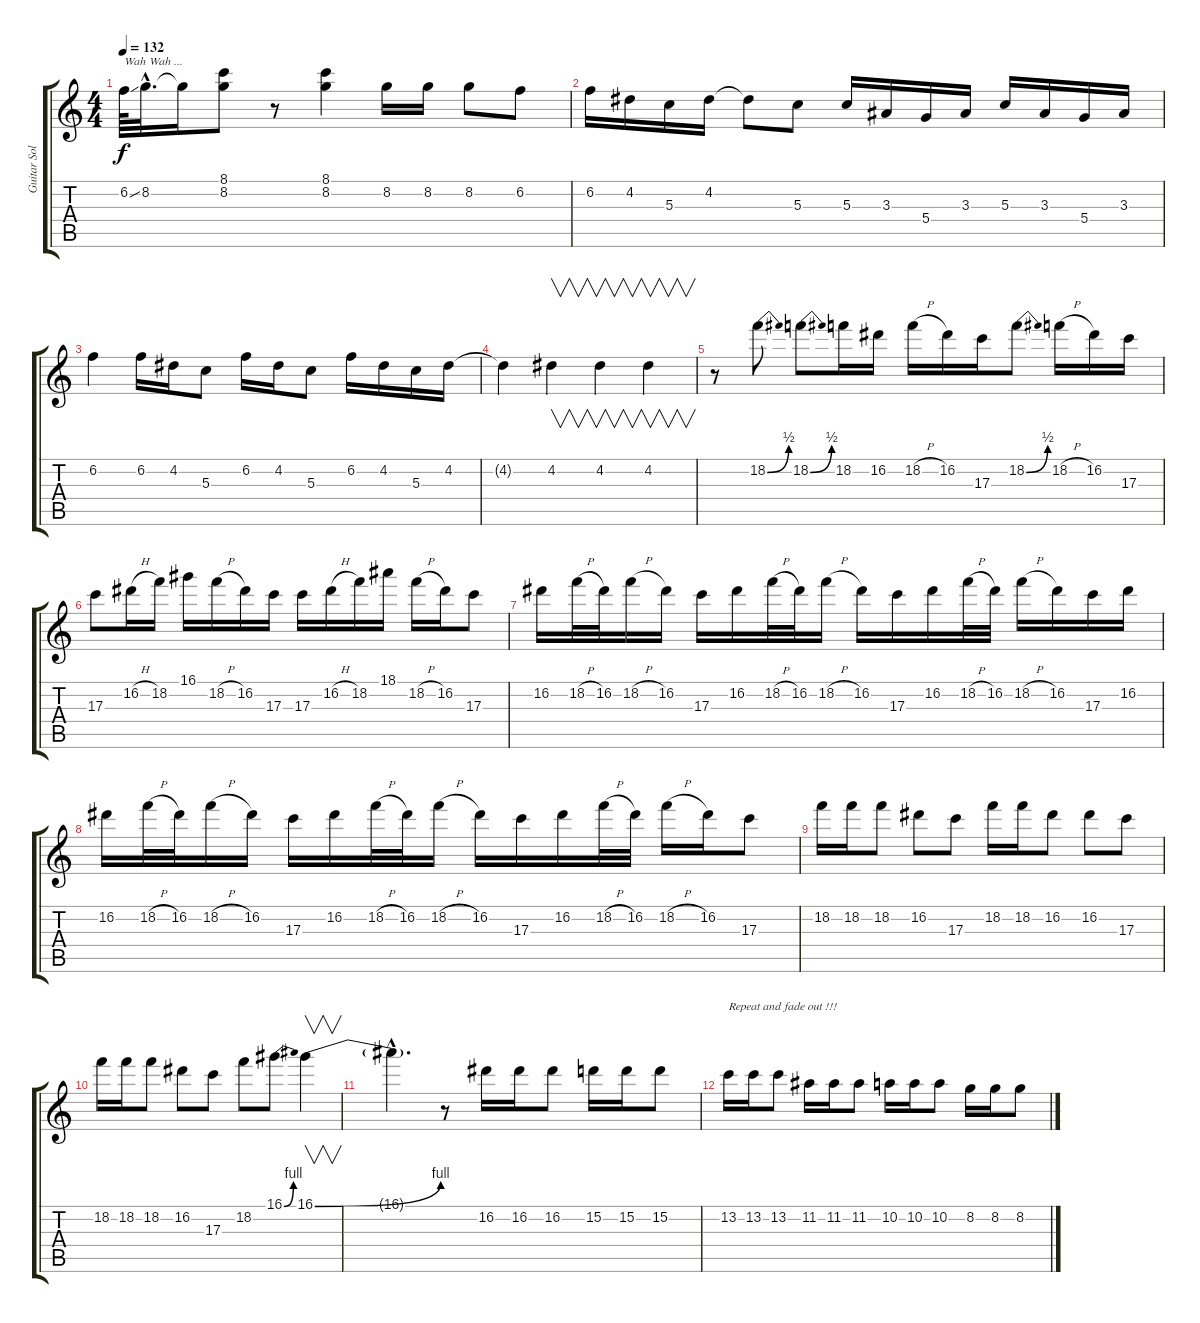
\track ("Guitar Solo" "Guitar Sol") {instrument distortionguitar}
\staff {score tabs}
\tuning (E4 B3 G3 D3 A2 E2) {hide}
\ts (4 4)
\tempo 132
\clef g2
\ks c
6.2{ss}.64{txt "Wah Wah ..." dy f} 8.2{hac}.32{d} 8.2{t}.16 (8.1 8.2).8 r.8 (8.1 8.2).4 8.2.16 8.2.16 8.2.8 6.2.8 |
6.2.16 4.2.16 5.3.16 4.2.16 4.2{t}.8 5.3.8 5.3.16 3.3.16 5.4.16 3.3.16 5.3.16 3.3.16 5.4.16 3.3.16 |
6.2.4 6.2.16 4.2.16 5.3.8 6.2.16 4.2.16 5.3.8 6.2.16 4.2.16 5.3.16 4.2.16 |
4.2{t}.4 4.2.4{v} 4.2.4{v} 4.2.4{v} |
r.8 18.2{be (bend 0 0 60 2)}.8 18.2{be (bend 0 0 60 2)}.8 18.2.16 16.2.16 18.2{h}.16 16.2.16 17.3.16 18.2{be (bend 0 0 60 2)}.8 18.2{h}.16 16.2.16 17.3.16 |
17.3.8 16.2{h}.16 18.2.16 16.1.16 18.2{h}.16 16.2.16 17.3.16 17.3.16 16.2{h}.16 18.2.16 18.1.16 18.2{h}.16 16.2.16 17.3.8 |
16.2.16 18.2{h}.32 16.2.32 18.2{h}.16 16.2.16 17.3.16 16.2.16 18.2{h}.32 16.2.32 18.2{h}.16 16.2.16 17.3.16 16.2.16 18.2{h}.32 16.2.32 18.2{h}.16 16.2.16 17.3.16 16.2.16 |
16.2.16 18.2{h}.32 16.2.32 18.2{h}.16 16.2.16 17.3.16 16.2.16 18.2{h}.32 16.2.32 18.2{h}.16 16.2.16 17.3.16 16.2.16 18.2{h}.32 16.2.32 18.2{h}.16 16.2.16 17.3.8 |
18.2.16 18.2.16 18.2.8 16.2.8 17.3.8 18.2.16 18.2.16 16.2.8 16.2.8 17.3.8 |
18.2.16 18.2.16 18.2.8 16.2.8 17.3.8 18.2.8 16.1{be (bend 0 0 60 4)}.8 16.1{be (bend 0 0 60 4)}.4{v} |
16.1{hac t}.4{d} r.8 16.2.16 16.2.16 16.2.8 15.2.16 15.2.16 15.2.8 |
13.2.16{txt "Repeat and fade out !!!"} 13.2.16 13.2.8 11.2.16 11.2.16 11.2.8 10.2.16 10.2.16 10.2.8 8.2.16 8.2.16 8.2.8
